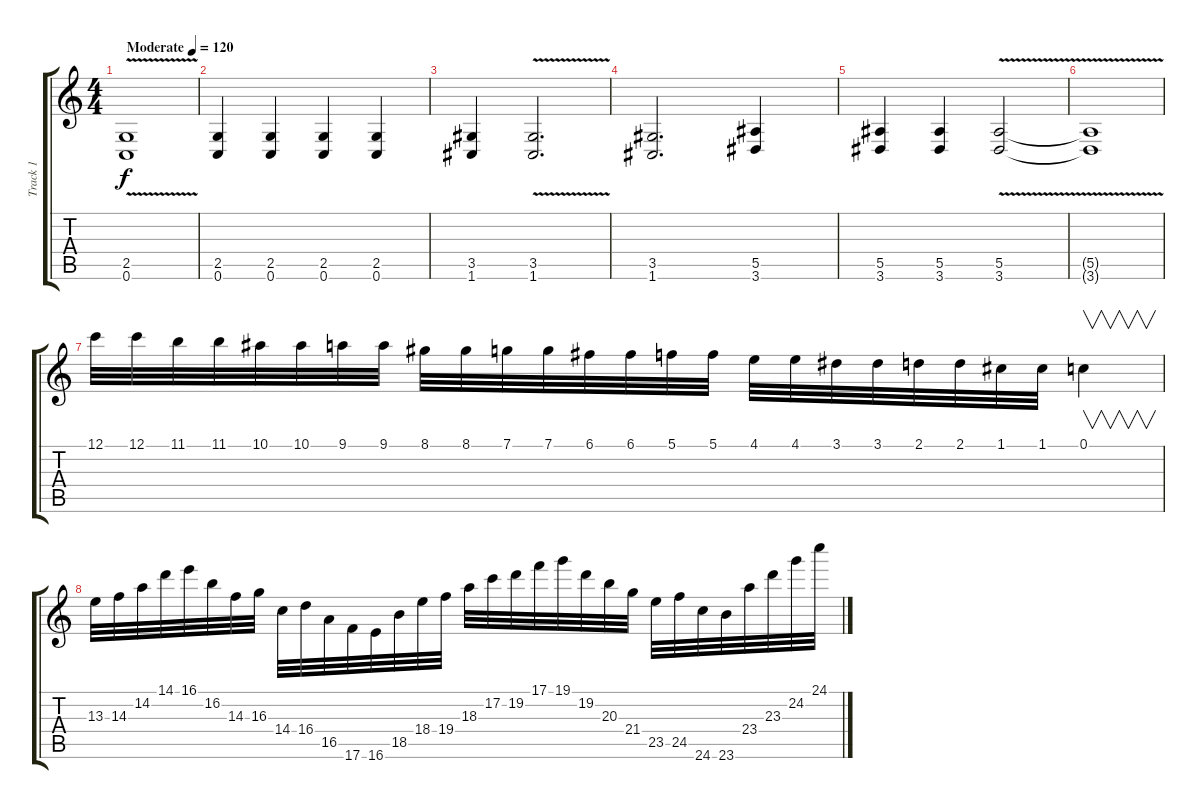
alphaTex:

\track ("Track 1" "Track 1") {instrument overdrivenguitar}
\staff {score tabs}
\tuning (C4 G3 Eb3 Bb2 F2 C2) {hide}
\ts (4 4)
\tempo (120 "Moderate")
\clef g2
\ks c
(2.5{v} 0.6).1{dy f instrument overdrivenguitar} |
(2.5 0.6).4 (2.5 0.6).4 (2.5 0.6).4 (2.5 0.6).4 |
(3.5 1.6).4 (3.5{v} 1.6).2{d} |
(3.5 1.6).2{d} (5.5 3.6).4 |
(5.5 3.6).4 (5.5 3.6).4 (5.5{v} 3.6).2 |
(5.5{t} 3.6{t}).1 |
12.1.32 12.1.32 11.1.32 11.1.32 10.1.32 10.1.32 9.1.32 9.1.32 8.1.32 8.1.32 7.1.32 7.1.32 6.1.32 6.1.32 5.1.32 5.1.32 4.1.32 4.1.32 3.1.32 3.1.32 2.1.32 2.1.32 1.1.32 1.1.32 0.1.4{v} |
13.3.32 14.3.32 14.2.32 14.1.32 16.1.32 16.2.32 14.3.32 16.3.32 14.4.32 16.4.32 16.5.32 17.6.32 16.6.32 18.5.32 18.4.32 19.4.32 18.3.32 17.2.32 19.2.32 17.1.32 19.1.32 19.2.32 20.3.32 21.4.32 23.5.32 24.5.32 24.6.32 23.6.32 23.4.32 23.3.32 24.2.32 24.1.32
